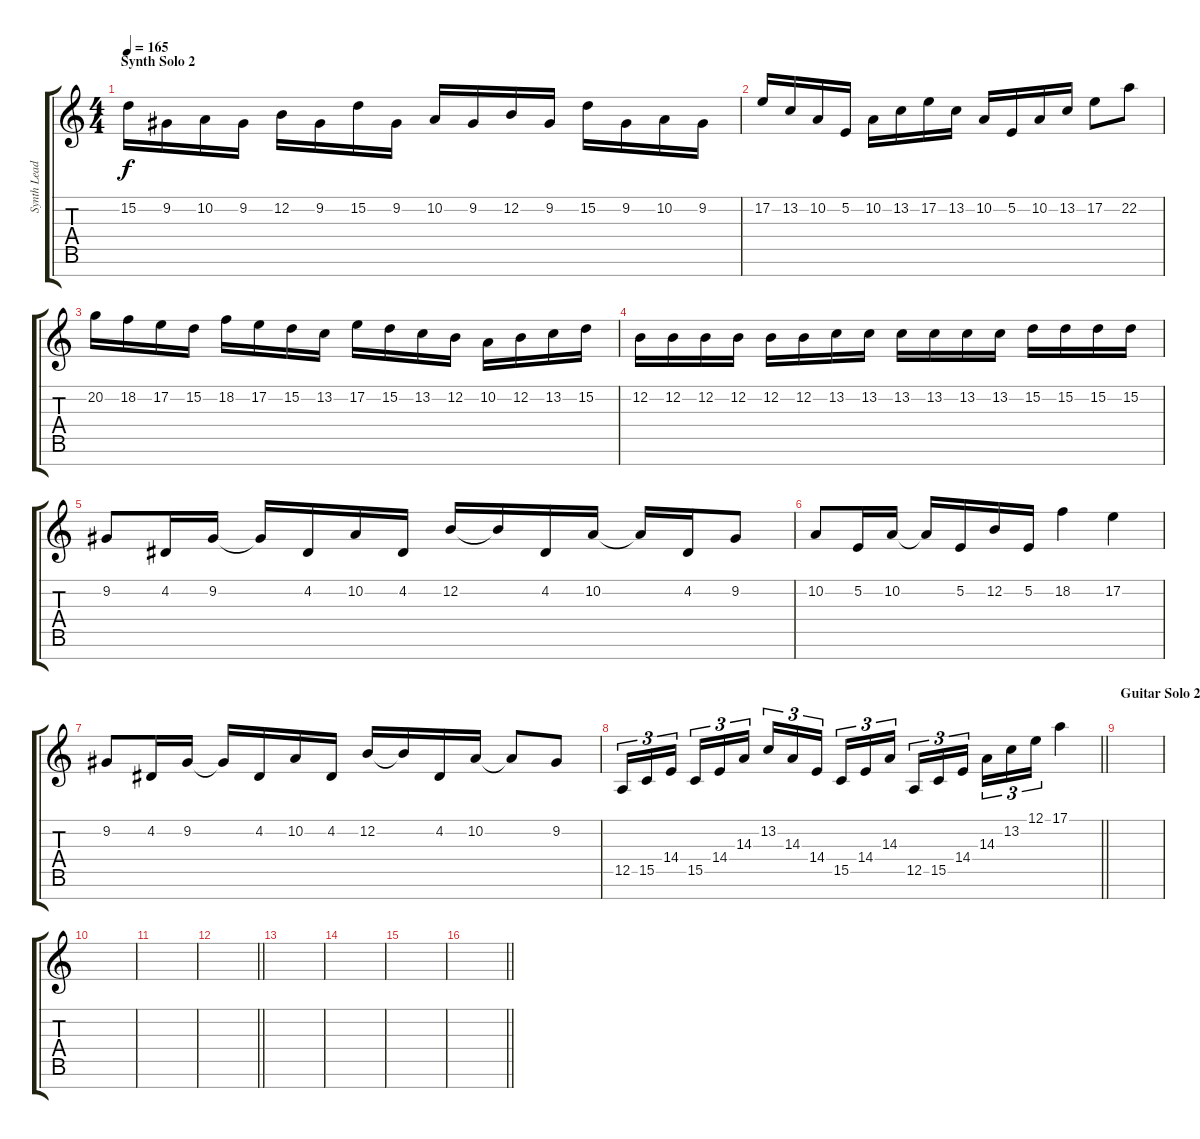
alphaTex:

\track ("Synth Lead" "Synth Lead") {instrument lead1square}
\staff {score tabs}
\tuning (E4 B3 G3 D3 A2 E2 B1) {hide}
\ts (4 4)
\section ("" "Synth Solo 2")
\tempo 165
\clef g2
\ks c
15.2.16{dy f instrument lead1square} 9.2.16 10.2.16 9.2.16 12.2.16 9.2.16 15.2.16 9.2.16 10.2.16 9.2.16 12.2.16 9.2.16 15.2.16 9.2.16 10.2.16 9.2.16 |
17.2.16 13.2.16 10.2.16 5.2.16 10.2.16 13.2.16 17.2.16 13.2.16 10.2.16 5.2.16 10.2.16 13.2.16 17.2.8 22.2.8 |
20.2.16 18.2.16 17.2.16 15.2.16 18.2.16 17.2.16 15.2.16 13.2.16 17.2.16 15.2.16 13.2.16 12.2.16 10.2.16 12.2.16 13.2.16 15.2.16 |
12.2.16 12.2.16 12.2.16 12.2.16 12.2.16 12.2.16 13.2.16 13.2.16 13.2.16 13.2.16 13.2.16 13.2.16 15.2.16 15.2.16 15.2.16 15.2.16 |
9.2.8 4.2.16 9.2.16 9.2{t}.16 4.2.16 10.2.16 4.2.16 12.2.16 12.2{t}.16 4.2.16 10.2.16 10.2{t}.16 4.2.16 9.2.8 |
10.2.8 5.2.16 10.2.16 10.2{t}.16 5.2.16 12.2.16 5.2.16 18.2.4 17.2.4 |
9.2.8 4.2.16 9.2.16 9.2{t}.16 4.2.16 10.2.16 4.2.16 12.2.16 12.2{t}.16 4.2.16 10.2.16 10.2{t}.8 9.2.8 |
\barLineRight lightlight
12.5.16{tu (3 2)} 15.5.16{tu (3 2)} 14.4.16{tu (3 2) beam splitsecondary} 15.5.16{tu (3 2)} 14.4.16{tu (3 2)} 14.3.16{tu (3 2)} 13.2.16{tu (3 2)} 14.3.16{tu (3 2)} 14.4.16{tu (3 2) beam splitsecondary} 15.5.16{tu (3 2)} 14.4.16{tu (3 2)} 14.3.16{tu (3 2)} 12.5.16{tu (3 2)} 15.5.16{tu (3 2)} 14.4.16{tu (3 2) beam splitsecondary} 14.3.16{tu (3 2)} 13.2.16{tu (3 2)} 12.1.16{tu (3 2)} 17.1.4 |
\section ("" "Guitar Solo 2")
|
|
|
\barLineRight lightlight
|
|
|
|
\barLineRight lightlight
